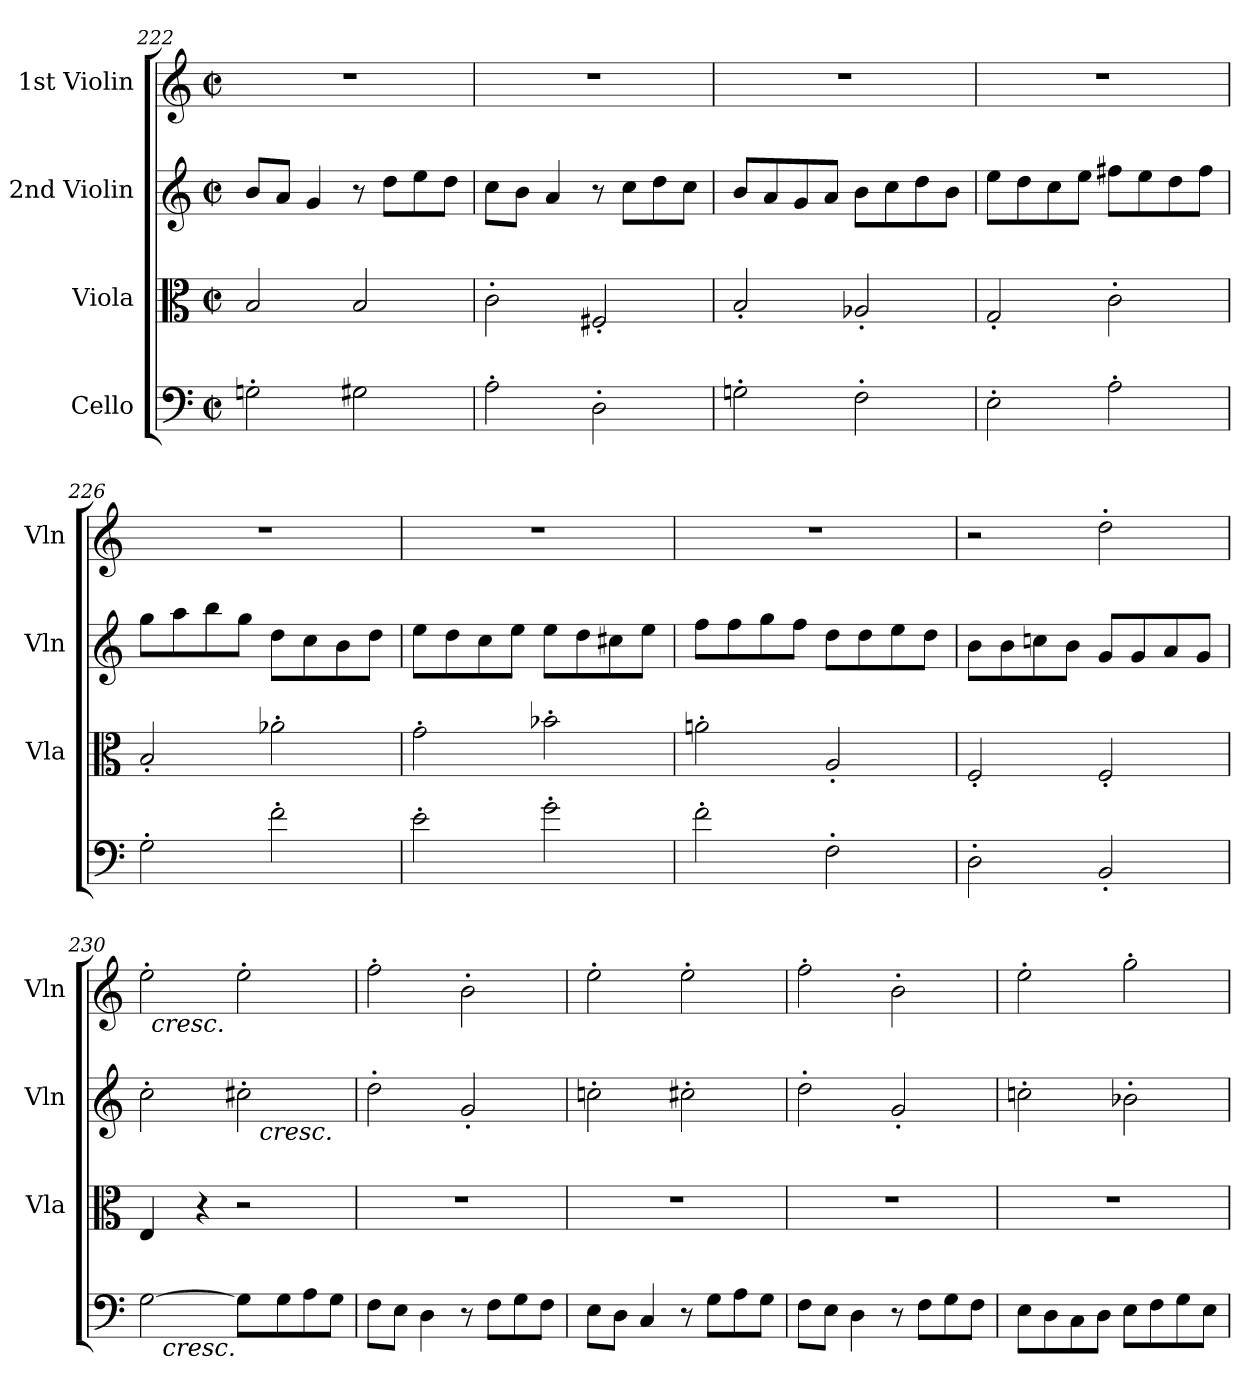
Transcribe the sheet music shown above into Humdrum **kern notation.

**kern	**kern	**kern	**kern
*part4	*part3	*part2	*part1
*staff4	*staff3	*staff2	*staff1
*I"Cello	*I"Viola	*I"2nd Violin	*I"1st Violin
*	*I'Vla	*I'Vln	*I'Vln
*clefF4	*clefC3	*clefG2	*clefG2
*k[]	*k[]	*k[]	*k[]
*C:	*C:	*C:	*C:
*M2/2	*M2/2	*M2/2	*M2/2
*met(c|)	*met(c|)	*met(c|)	*met(c|)
=222	=222	=222	=222
2Gn'>\	2B/	8b/L	1r
.	.	8a/J	.
.	.	4g/	.
2G#X\	2B/	8r	.
.	.	8dd\L	.
.	.	8ee\	.
.	.	8dd\J	.
=223	=223	=223	=223
2A'>\	2c'>\	8cc\L	1r
.	.	8b\J	.
.	.	4a/	.
2D'>\	2F#X'</	8r	.
.	.	8cc\L	.
.	.	8dd\	.
.	.	8cc\J	.
=224	=224	=224	=224
2Gn'>\	2B'</	8b/L	1r
.	.	8a/	.
.	.	8g/	.
.	.	8a/J	.
2F'>\	2A-X'</	8b\L	.
.	.	8cc\	.
.	.	8dd\	.
.	.	8b\J	.
=225	=225	=225	=225
2E'>\	2G'</	8ee\L	1r
.	.	8dd\	.
.	.	8cc\	.
.	.	8ee\J	.
2A'>\	2c'>\	8ff#X\L	.
.	.	8ee\	.
.	.	8dd\	.
.	.	8ff#\J	.
=226	=226	=226	=226
2G'>\	2B'</	8gg\L	1r
.	.	8aa\	.
.	.	8bb\	.
.	.	8gg\J	.
2f'>\	2a-X'>\	8dd\L	.
.	.	8cc\	.
.	.	8b\	.
.	.	8dd\J	.
!!LO:LB:g=z
=227	=227	=227	=227
2e'>\	2g'>\	8ee\L	1r
.	.	8dd\	.
.	.	8cc\	.
.	.	8ee\J	.
2g'>\	2b-X'>\	8ee\L	.
.	.	8dd\	.
.	.	8cc#X\	.
.	.	8ee\J	.
=228	=228	=228	=228
2f'>\	2an'>\	8ff\L	1r
.	.	8ff\	.
.	.	8gg\	.
.	.	8ff\J	.
2F'>\	2A'</	8dd\L	.
.	.	8dd\	.
.	.	8ee\	.
.	.	8dd\J	.
=229	=229	=229	=229
2D'>\	2F'</	8b\L	2r
.	.	8b\	.
.	.	8ccn\	.
.	.	8b\J	.
2BB'</	2F'</	8g/L	2dd'>\
.	.	8g/	.
.	.	8a/	.
.	.	8g/J	.
=230	=230	=230	=230
*^	*	*^	*^
[2G\	16ryy	4E/	2cc'>\	2ryy	2ee'>\	32ryy
!	!	!	!	!	!	!LO:TX:b:i:t=cresc.
.	.	.	.	.	.	2ryy
!	!LO:TX:b:i:t=cresc.	!	!	!	!	!
.	2...ryy	.	.	.	.	.
.	.	4r	.	.	.	.
8G\L]	.	2r	2cc#X'>\	16ryy	2ee'>\	.
.	.	.	.	.	.	4...ryy
!	!	!	!	!LO:TX:b:i:t=cresc.	!	!
.	.	.	.	4..ryy	.	.
8G\	.	.	.	.	.	.
8A\	.	.	.	.	.	.
8G\J	.	.	.	.	.	.
*	*	*	*v	*v	*	*
*v	*v	*	*	*v	*v
=231	=231	=231	=231
8F\L	1r	2dd'>\	2ff'>\
8E\J	.	.	.
4D\	.	.	.
8r	.	2g'</	2b'>\
8F\L	.	.	.
8G\	.	.	.
8F\J	.	.	.
=232	=232	=232	=232
8E\L	1r	2ccn'>\	2ee'>\
8D\J	.	.	.
4C/	.	.	.
8r	.	2cc#X'>\	2ee'>\
8G\L	.	.	.
8A\	.	.	.
8G\J	.	.	.
=233	=233	=233	=233
8F\L	1r	2dd'>\	2ff'>\
8E\J	.	.	.
4D\	.	.	.
8r	.	2g'</	2b'>\
8F\L	.	.	.
8G\	.	.	.
8F\J	.	.	.
=234	=234	=234	=234
8E\L	1r	2ccn'>\	2ee'>\
8D\	.	.	.
8C\	.	.	.
8D\J	.	.	.
8E\L	.	2b-X'>\	2gg'>\
8F\	.	.	.
8G\	.	.	.
8E\J	.	.	.
=	=	=	=
*-	*-	*-	*-
